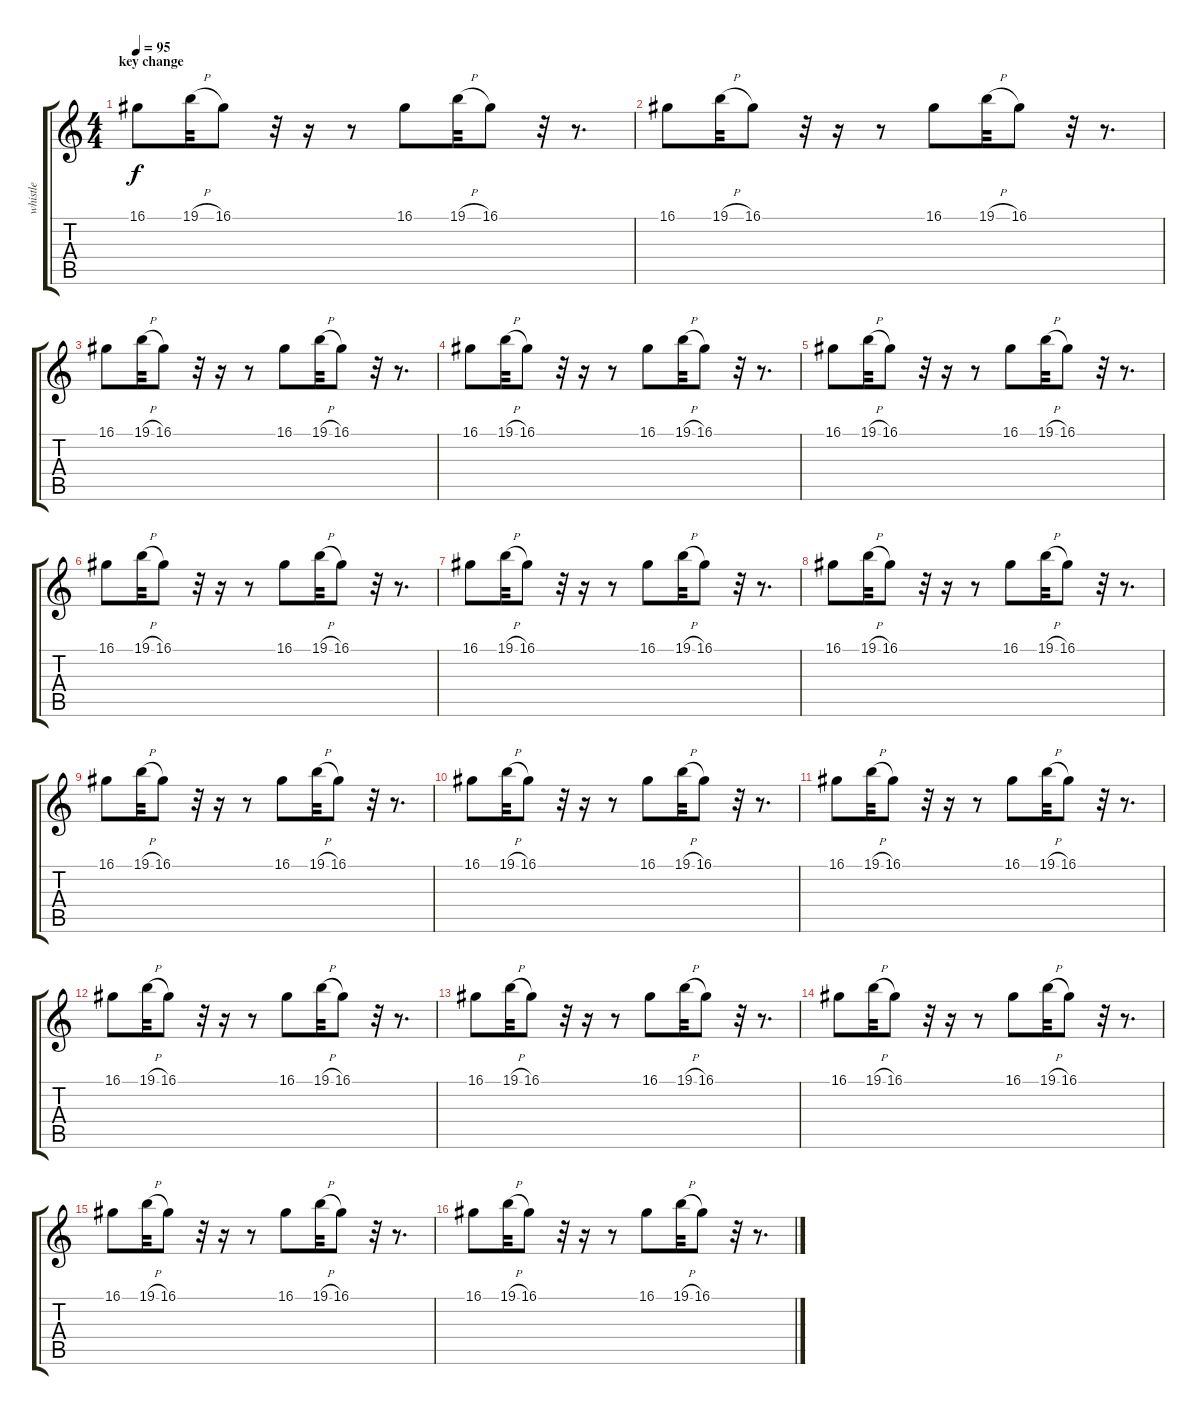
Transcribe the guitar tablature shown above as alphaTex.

\track ("whistle" "whistle") {instrument whistle}
\staff {score tabs}
\tuning (E4 B3 G3 D3 A2 E2) {hide}
\ts (4 4)
\section ("" "key change")
\tempo 95
\clef g2
\ks c
16.1.8{dy f} 19.1{h}.32 16.1.8 r.32 r.16 r.8 16.1.8 19.1{h}.32 16.1.8 r.32 r.8{d} |
16.1.8 19.1{h}.32 16.1.8 r.32 r.16 r.8 16.1.8 19.1{h}.32 16.1.8 r.32 r.8{d} |
16.1.8 19.1{h}.32 16.1.8 r.32 r.16 r.8 16.1.8 19.1{h}.32 16.1.8 r.32 r.8{d} |
16.1.8 19.1{h}.32 16.1.8 r.32 r.16 r.8 16.1.8 19.1{h}.32 16.1.8 r.32 r.8{d} |
16.1.8 19.1{h}.32 16.1.8 r.32 r.16 r.8 16.1.8 19.1{h}.32 16.1.8 r.32 r.8{d} |
16.1.8 19.1{h}.32 16.1.8 r.32 r.16 r.8 16.1.8 19.1{h}.32 16.1.8 r.32 r.8{d} |
16.1.8 19.1{h}.32 16.1.8 r.32 r.16 r.8 16.1.8 19.1{h}.32 16.1.8 r.32 r.8{d} |
16.1.8 19.1{h}.32 16.1.8 r.32 r.16 r.8 16.1.8 19.1{h}.32 16.1.8 r.32 r.8{d} |
16.1.8 19.1{h}.32 16.1.8 r.32 r.16 r.8 16.1.8 19.1{h}.32 16.1.8 r.32 r.8{d} |
16.1.8 19.1{h}.32 16.1.8 r.32 r.16 r.8 16.1.8 19.1{h}.32 16.1.8 r.32 r.8{d} |
16.1.8 19.1{h}.32 16.1.8 r.32 r.16 r.8 16.1.8 19.1{h}.32 16.1.8 r.32 r.8{d} |
16.1.8 19.1{h}.32 16.1.8 r.32 r.16 r.8 16.1.8 19.1{h}.32 16.1.8 r.32 r.8{d} |
16.1.8 19.1{h}.32 16.1.8 r.32 r.16 r.8 16.1.8 19.1{h}.32 16.1.8 r.32 r.8{d} |
16.1.8 19.1{h}.32 16.1.8 r.32 r.16 r.8 16.1.8 19.1{h}.32 16.1.8 r.32 r.8{d} |
16.1.8 19.1{h}.32 16.1.8 r.32 r.16 r.8 16.1.8 19.1{h}.32 16.1.8 r.32 r.8{d} |
16.1.8 19.1{h}.32 16.1.8 r.32 r.16 r.8 16.1.8 19.1{h}.32 16.1.8 r.32 r.8{d}
